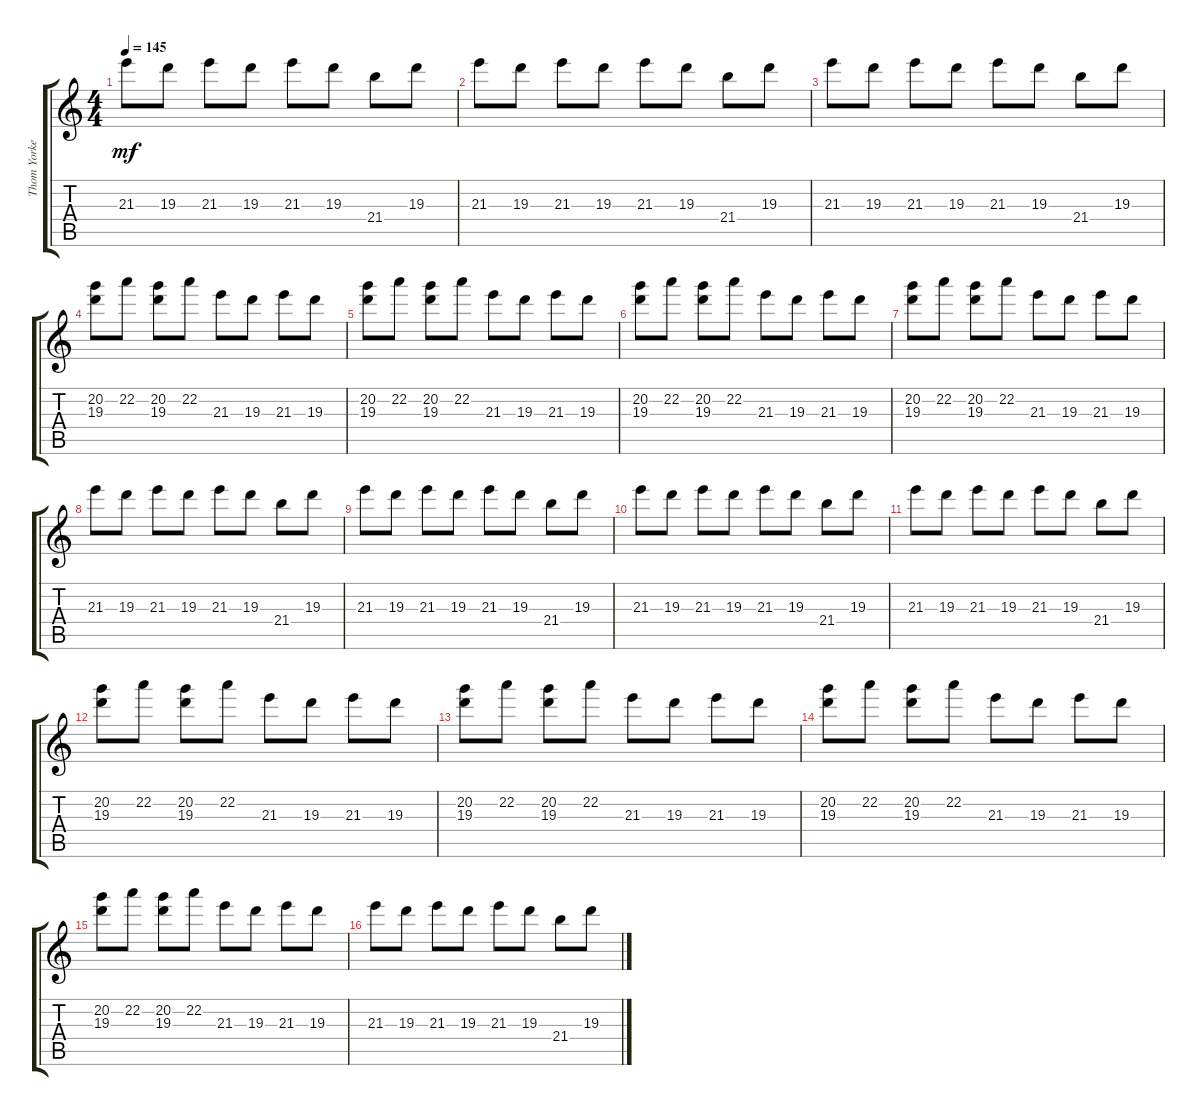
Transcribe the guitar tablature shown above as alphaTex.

\track ("Thom Yorke" "Thom Yorke") {instrument electricguitarclean}
\staff {score tabs}
\tuning (E4 B3 G3 D3 A2 E2) {hide}
\ts (4 4)
\tempo 145
\clef g2
\ks c
21.3.8{dy mf} 19.3.8 21.3.8 19.3.8 21.3.8 19.3.8 21.4.8 19.3.8 |
21.3.8 19.3.8 21.3.8 19.3.8 21.3.8 19.3.8 21.4.8 19.3.8 |
21.3.8 19.3.8 21.3.8 19.3.8 21.3.8 19.3.8 21.4.8 19.3.8 |
(20.2 19.3).8 22.2.8 (20.2 19.3).8 22.2.8 21.3.8 19.3.8 21.3.8 19.3.8 |
(20.2 19.3).8 22.2.8 (20.2 19.3).8 22.2.8 21.3.8 19.3.8 21.3.8 19.3.8 |
(20.2 19.3).8 22.2.8 (20.2 19.3).8 22.2.8 21.3.8 19.3.8 21.3.8 19.3.8 |
(20.2 19.3).8 22.2.8 (20.2 19.3).8 22.2.8 21.3.8 19.3.8 21.3.8 19.3.8 |
21.3.8 19.3.8 21.3.8 19.3.8 21.3.8 19.3.8 21.4.8 19.3.8 |
21.3.8 19.3.8 21.3.8 19.3.8 21.3.8 19.3.8 21.4.8 19.3.8 |
21.3.8 19.3.8 21.3.8 19.3.8 21.3.8 19.3.8 21.4.8 19.3.8 |
21.3.8 19.3.8 21.3.8 19.3.8 21.3.8 19.3.8 21.4.8 19.3.8 |
(20.2 19.3).8 22.2.8 (20.2 19.3).8 22.2.8 21.3.8 19.3.8 21.3.8 19.3.8 |
(20.2 19.3).8 22.2.8 (20.2 19.3).8 22.2.8 21.3.8 19.3.8 21.3.8 19.3.8 |
(20.2 19.3).8 22.2.8 (20.2 19.3).8 22.2.8 21.3.8 19.3.8 21.3.8 19.3.8 |
(20.2 19.3).8 22.2.8 (20.2 19.3).8 22.2.8 21.3.8 19.3.8 21.3.8 19.3.8 |
21.3.8 19.3.8 21.3.8 19.3.8 21.3.8 19.3.8 21.4.8 19.3.8
